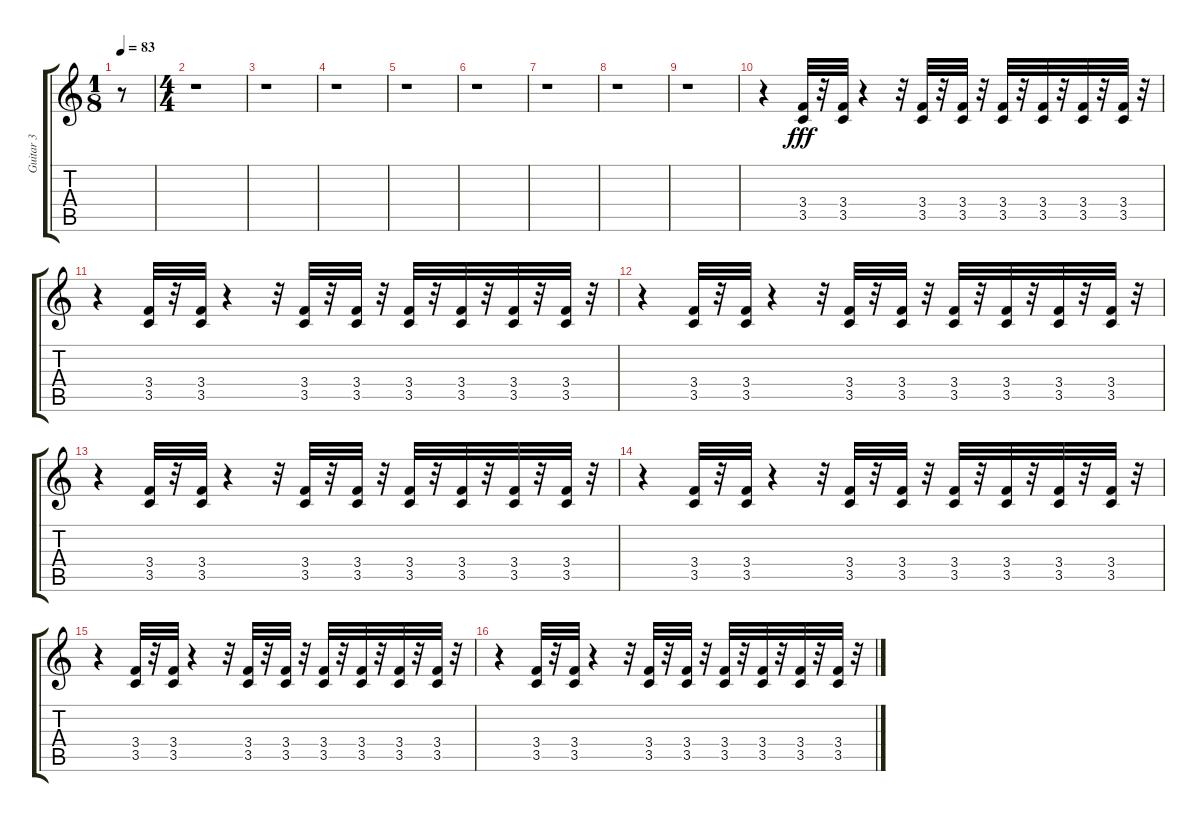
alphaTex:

\track ("Guitar 3" "Guitar 3") {instrument distortionguitar}
\staff {score tabs}
\tuning (E4 B3 G3 D3 A2 E2) {hide}
\ts (1 8)
\tempo 83
\clef g2
\ks c
r.8{dy fff instrument distortionguitar} |
\ts (4 4)
r.1 |
r.1 |
r.1 |
r.1 |
r.1 |
r.1 |
r.1 |
r.1 |
r.4 (3.4 3.5).32 r.32 (3.4 3.5).32 r.4 r.32 (3.4 3.5).32 r.32 (3.4 3.5).32 r.32 (3.4 3.5).32 r.32 (3.4 3.5).32 r.32 (3.4 3.5).32 r.32 (3.4 3.5).32 r.32 |
r.4 (3.4 3.5).32 r.32 (3.4 3.5).32 r.4 r.32 (3.4 3.5).32 r.32 (3.4 3.5).32 r.32 (3.4 3.5).32 r.32 (3.4 3.5).32 r.32 (3.4 3.5).32 r.32 (3.4 3.5).32 r.32 |
r.4 (3.4 3.5).32 r.32 (3.4 3.5).32 r.4 r.32 (3.4 3.5).32 r.32 (3.4 3.5).32 r.32 (3.4 3.5).32 r.32 (3.4 3.5).32 r.32 (3.4 3.5).32 r.32 (3.4 3.5).32 r.32 |
r.4 (3.4 3.5).32 r.32 (3.4 3.5).32 r.4 r.32 (3.4 3.5).32 r.32 (3.4 3.5).32 r.32 (3.4 3.5).32 r.32 (3.4 3.5).32 r.32 (3.4 3.5).32 r.32 (3.4 3.5).32 r.32 |
r.4 (3.4 3.5).32 r.32 (3.4 3.5).32 r.4 r.32 (3.4 3.5).32 r.32 (3.4 3.5).32 r.32 (3.4 3.5).32 r.32 (3.4 3.5).32 r.32 (3.4 3.5).32 r.32 (3.4 3.5).32 r.32 |
r.4 (3.4 3.5).32 r.32 (3.4 3.5).32 r.4 r.32 (3.4 3.5).32 r.32 (3.4 3.5).32 r.32 (3.4 3.5).32 r.32 (3.4 3.5).32 r.32 (3.4 3.5).32 r.32 (3.4 3.5).32 r.32 |
r.4 (3.4 3.5).32 r.32 (3.4 3.5).32 r.4 r.32 (3.4 3.5).32 r.32 (3.4 3.5).32 r.32 (3.4 3.5).32 r.32 (3.4 3.5).32 r.32 (3.4 3.5).32 r.32 (3.4 3.5).32 r.32
